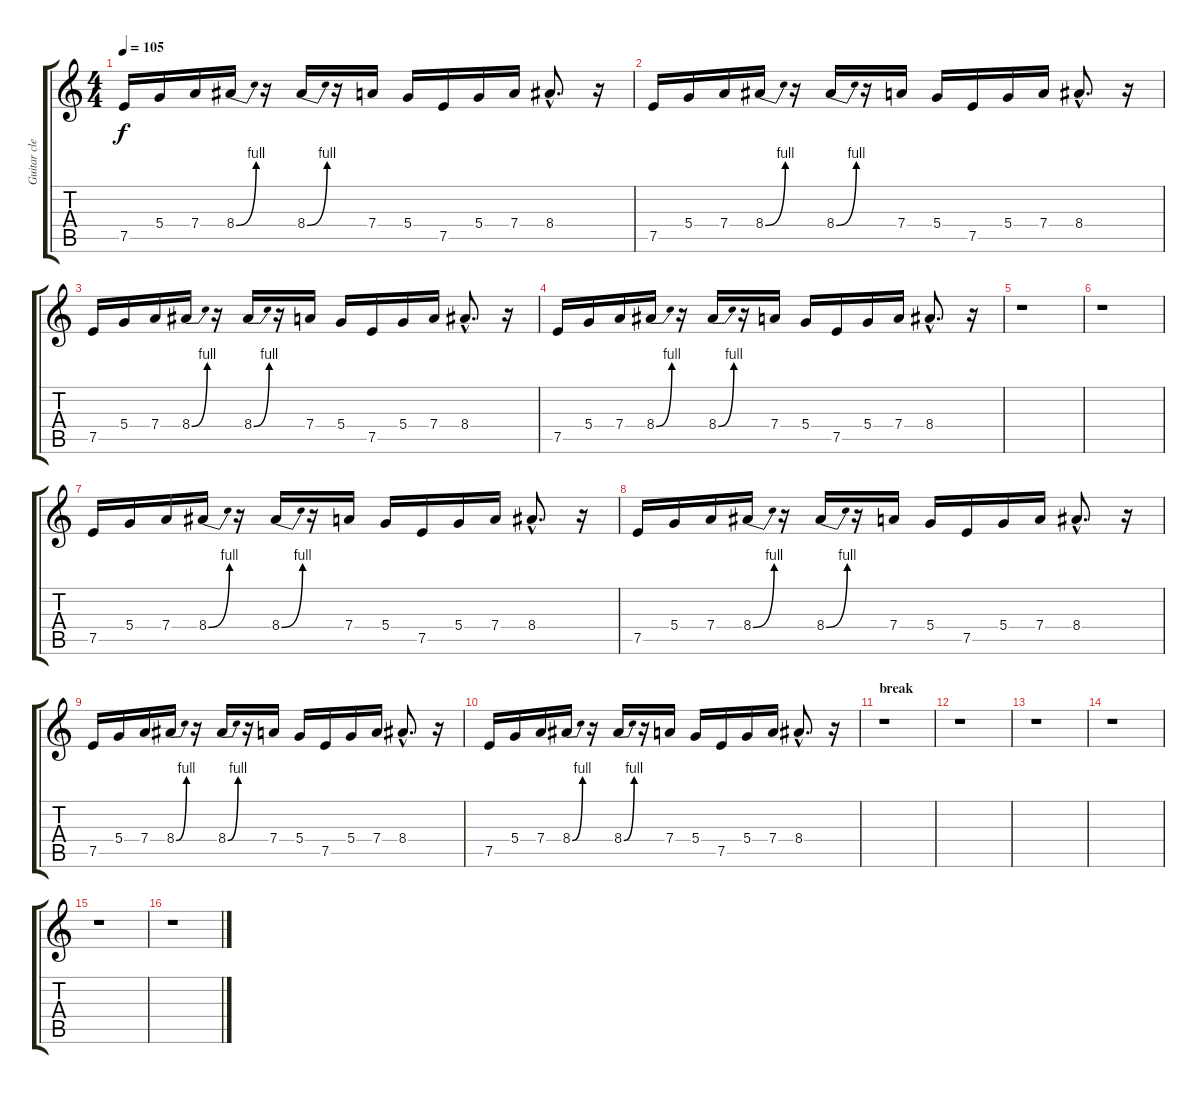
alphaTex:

\track ("Guitar clean" "Guitar cle") {instrument electricguitarclean}
\staff {score tabs}
\tuning (E4 B3 G3 D3 A2 E2) {hide}
\ts (4 4)
\tempo 105
\clef g2
\ks c
7.5.16{dy f} 5.4.16 7.4.16 8.4{be (bend 0 0 60 4)}.16 r.16 8.4{be (bend 0 0 60 4)}.16 r.16 7.4.16 5.4.16 7.5.16 5.4.16 7.4.16 8.4{hac}.8{d} r.16 |
7.5.16 5.4.16 7.4.16 8.4{be (bend 0 0 60 4)}.16 r.16 8.4{be (bend 0 0 60 4)}.16 r.16 7.4.16 5.4.16 7.5.16 5.4.16 7.4.16 8.4{hac}.8{d} r.16 |
7.5.16 5.4.16 7.4.16 8.4{be (bend 0 0 60 4)}.16 r.16 8.4{be (bend 0 0 60 4)}.16 r.16 7.4.16 5.4.16 7.5.16 5.4.16 7.4.16 8.4{hac}.8{d} r.16 |
7.5.16 5.4.16 7.4.16 8.4{be (bend 0 0 60 4)}.16 r.16 8.4{be (bend 0 0 60 4)}.16 r.16 7.4.16 5.4.16 7.5.16 5.4.16 7.4.16 8.4{hac}.8{d} r.16 |
r.1 |
r.1 |
7.5.16 5.4.16 7.4.16 8.4{be (bend 0 0 60 4)}.16 r.16 8.4{be (bend 0 0 60 4)}.16 r.16 7.4.16 5.4.16 7.5.16 5.4.16 7.4.16 8.4{hac}.8{d} r.16 |
7.5.16 5.4.16 7.4.16 8.4{be (bend 0 0 60 4)}.16 r.16 8.4{be (bend 0 0 60 4)}.16 r.16 7.4.16 5.4.16 7.5.16 5.4.16 7.4.16 8.4{hac}.8{d} r.16 |
7.5.16 5.4.16 7.4.16 8.4{be (bend 0 0 60 4)}.16 r.16 8.4{be (bend 0 0 60 4)}.16 r.16 7.4.16 5.4.16 7.5.16 5.4.16 7.4.16 8.4{hac}.8{d} r.16 |
7.5.16 5.4.16 7.4.16 8.4{be (bend 0 0 60 4)}.16 r.16 8.4{be (bend 0 0 60 4)}.16 r.16 7.4.16 5.4.16 7.5.16 5.4.16 7.4.16 8.4{hac}.8{d} r.16 |
\section ("" "break")
r.1 |
r.1 |
r.1 |
r.1 |
r.1 |
r.1
